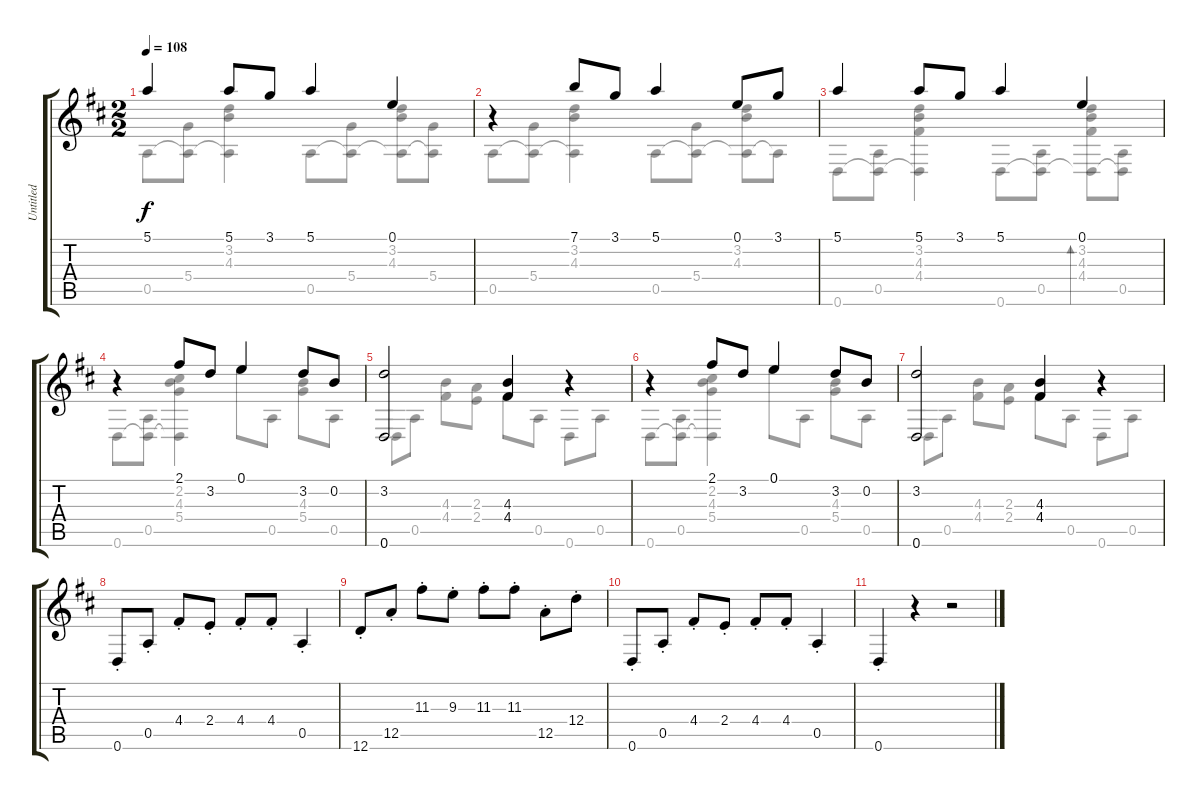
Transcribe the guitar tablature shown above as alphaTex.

\track ("Untitled" "Untitled") {instrument acousticguitarnylon}
\staff {score tabs}
\tuning (E4 B3 G3 D3 A2 D2) {hide}
\voice
\ts (2 2)
\tempo 108
\clef g2
\ks d
5.1.4{dy f} 5.1.8 3.1.8 5.1.4 0.1.4 |
r.4 7.1.8 3.1.8 5.1.4 0.1.8 3.1.8 |
5.1.4 5.1.8 3.1.8 5.1.4 0.1.4 |
r.4 2.1.8 3.2.8 0.1.4 3.2.8 0.2.8 |
(3.2 0.6).2 (4.3 4.4).4 r.4 |
r.4 2.1.8 3.2.8 0.1.4 3.2.8 0.2.8 |
(3.2 0.6).2 (4.3 4.4).4 r.4 |
0.6{st}.8 0.5{st}.8 4.4{st}.8 2.4{st}.8 4.4{st}.8 4.4{st}.8 0.5{st}.4 |
12.6{st}.8 12.5{st}.8 11.3{st}.8 9.3{st}.8 11.3{st}.8 11.3{st}.8 12.5{st}.8 12.4{st}.8 |
0.6{st}.8 0.5{st}.8 4.4{st}.8 2.4{st}.8 4.4{st}.8 4.4{st}.8 0.5{st}.4 |
0.6{st}.4 r.4 r.2
\voice
\clef g2
\ottava regular
\simile none
\ks d
0.5.8{dy f} (5.4 0.5{t}).8 (3.2 4.3 0.5{t}).4 0.5.8 (5.4 0.5{t}).8 (3.2 4.3 0.5{t}).8 (5.4 0.5{t}).8 |
0.5.8 (5.4 0.5{t}).8 (3.2 4.3 0.5{t}).4 0.5.8 (5.4 0.5{t}).8 (3.2 4.3 0.5{t}).8 0.5{t}.8 |
0.6.8 (0.5 0.6{t}).8 (3.2 4.3 4.4 0.6{t}).4 0.6.8 (0.5 0.6{t}).8 (3.2 4.3 4.4 0.6{t}).8{bd 30} (0.5 0.6{t}).8 |
0.6.8 (0.5 0.6{t}).8 (2.2 4.3 5.4 0.6{t}).4 0.1.8 0.5.8 (4.3 5.4).8 0.5.8 |
0.6.8 0.5.8 (4.3 4.4).8 (2.3 2.4).8 4.4.8 0.5.8 0.6.8 0.5.8 |
0.6.8 (0.5 0.6{t}).8 (2.2 4.3 5.4 0.6{t}).4 0.1.8 0.5.8 (4.3 5.4).8 0.5.8 |
0.6.8 0.5.8 (4.3 4.4).8 (2.3 2.4).8 4.4.8 0.5.8 0.6.8 0.5.8 |
|
|
|
